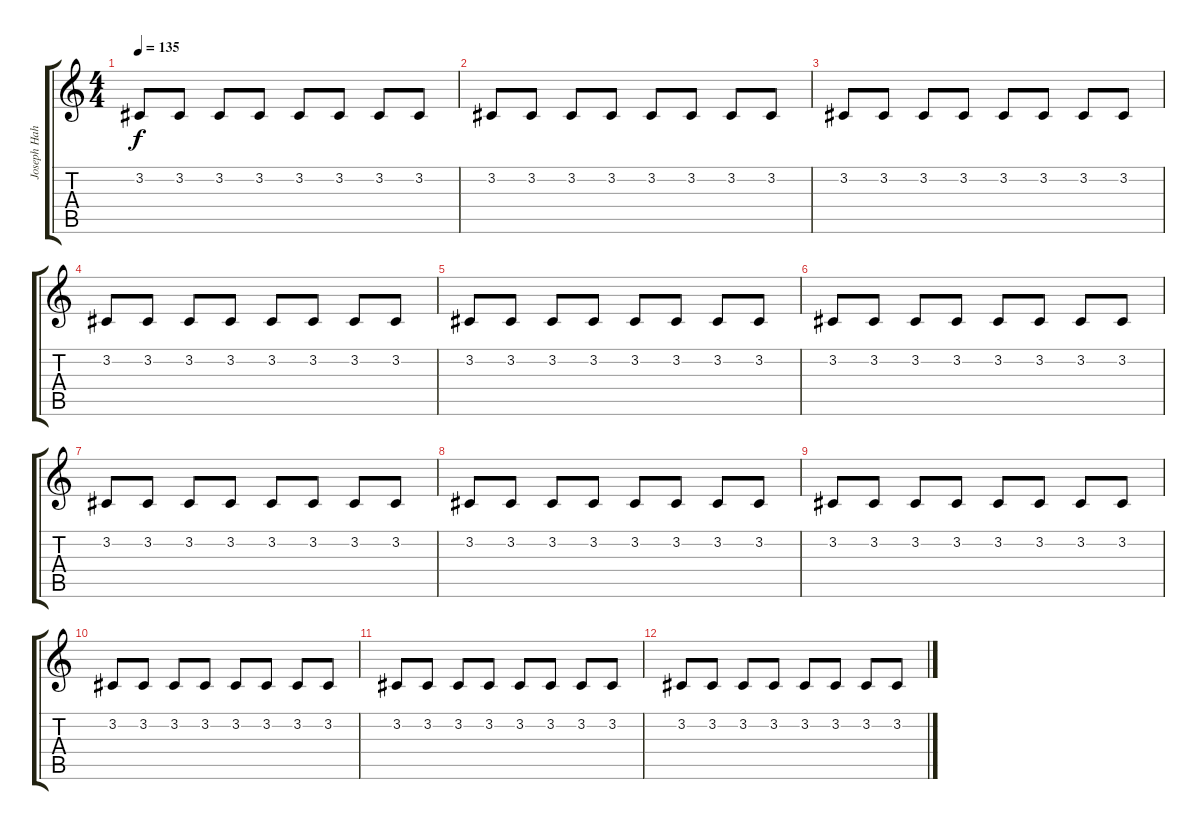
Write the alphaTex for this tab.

\track ("Joseph Hahn (Sampler)" "Joseph Hah") {instrument lead8bassandlead}
\staff {score tabs}
\tuning (Eb4 Bb3 Gb3 Db3 Ab2 Db2) {hide}
\ts (4 4)
\tempo 135
\clef g2
\ks c
3.2.8{dy f} 3.2.8 3.2.8 3.2.8 3.2.8 3.2.8 3.2.8 3.2.8 |
3.2.8 3.2.8 3.2.8 3.2.8 3.2.8 3.2.8 3.2.8 3.2.8 |
3.2.8 3.2.8 3.2.8 3.2.8 3.2.8 3.2.8 3.2.8 3.2.8 |
3.2.8 3.2.8 3.2.8 3.2.8 3.2.8 3.2.8 3.2.8 3.2.8 |
3.2.8 3.2.8 3.2.8 3.2.8 3.2.8 3.2.8 3.2.8 3.2.8 |
3.2.8 3.2.8 3.2.8 3.2.8 3.2.8 3.2.8 3.2.8 3.2.8 |
3.2.8 3.2.8 3.2.8 3.2.8 3.2.8 3.2.8 3.2.8 3.2.8 |
3.2.8 3.2.8 3.2.8 3.2.8 3.2.8 3.2.8 3.2.8 3.2.8 |
3.2.8 3.2.8 3.2.8 3.2.8 3.2.8 3.2.8 3.2.8 3.2.8 |
3.2.8 3.2.8 3.2.8 3.2.8 3.2.8 3.2.8 3.2.8 3.2.8 |
3.2.8 3.2.8 3.2.8 3.2.8 3.2.8{volume 12} 3.2.8 3.2.8 3.2.8 |
3.2.8{volume 8} 3.2.8 3.2.8 3.2.8 3.2.8{volume 4} 3.2.8 3.2.8 3.2.8
